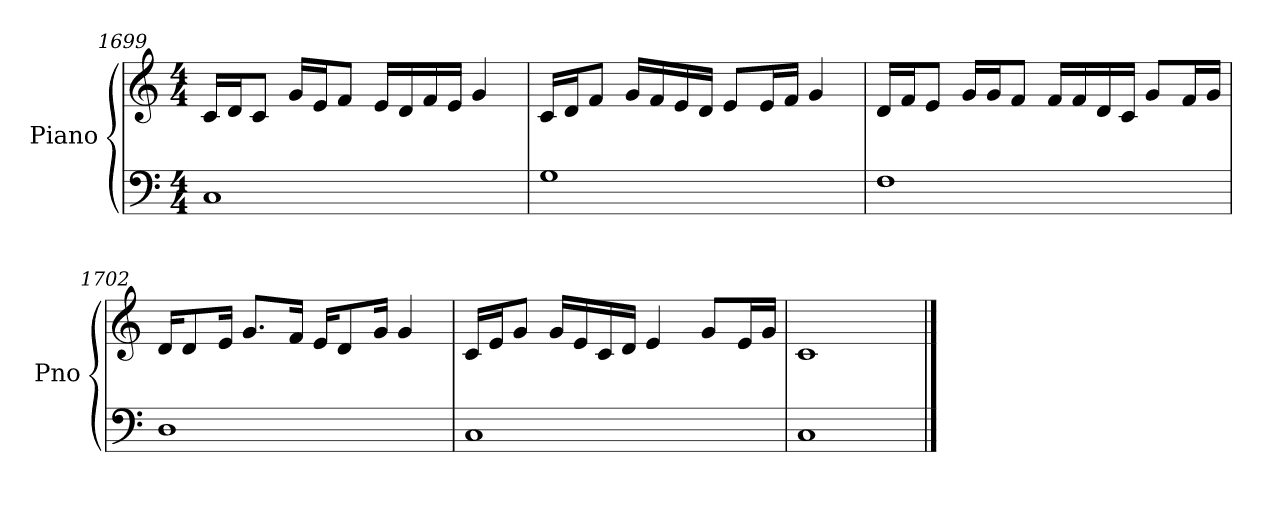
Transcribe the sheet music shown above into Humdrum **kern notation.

**kern	**kern
*part1	*part1
*staff2	*staff1
*I"Piano	*
*I'Pno	*
!!LO:PB:g=z
*clefF4	*clefG2
*k[]	*k[]
*M4/4	*M4/4
=1699	=1699
1C	16c/LL
.	16d/J
.	8c/J
.	16g/LL
.	16e/J
.	8f/J
.	16e/LL
.	16d/
.	16f/
.	16e/JJ
.	4g/
=1700	=1700
1G	16c/LL
.	16d/J
.	8f/J
.	16g/LL
.	16f/
.	16e/
.	16d/JJ
.	8e/L
.	16e/L
.	16f/JJ
.	4g/
=1701	=1701
1F	16d/LL
.	16f/J
.	8e/J
.	16g/LL
.	16g/J
.	8f/J
.	16f/LL
.	16f/
.	16d/
.	16c/JJ
.	8g/L
.	16f/L
.	16g/JJ
!!LO:LB:g=z
=1702	=1702
1D	16d/KL
.	8d/
.	16e/Jk
.	8.g/L
.	16f/Jk
.	16e/KL
.	8d/
.	16g/Jk
.	4g/
=1703	=1703
1C	16c/LL
.	16e/J
.	8g/J
.	16g/LL
.	16e/
.	16c/
.	16d/JJ
.	4e/
.	8g/L
.	16e/L
.	16g/JJ
=1704	=1704
1C	1c
==	==
*-	*-
